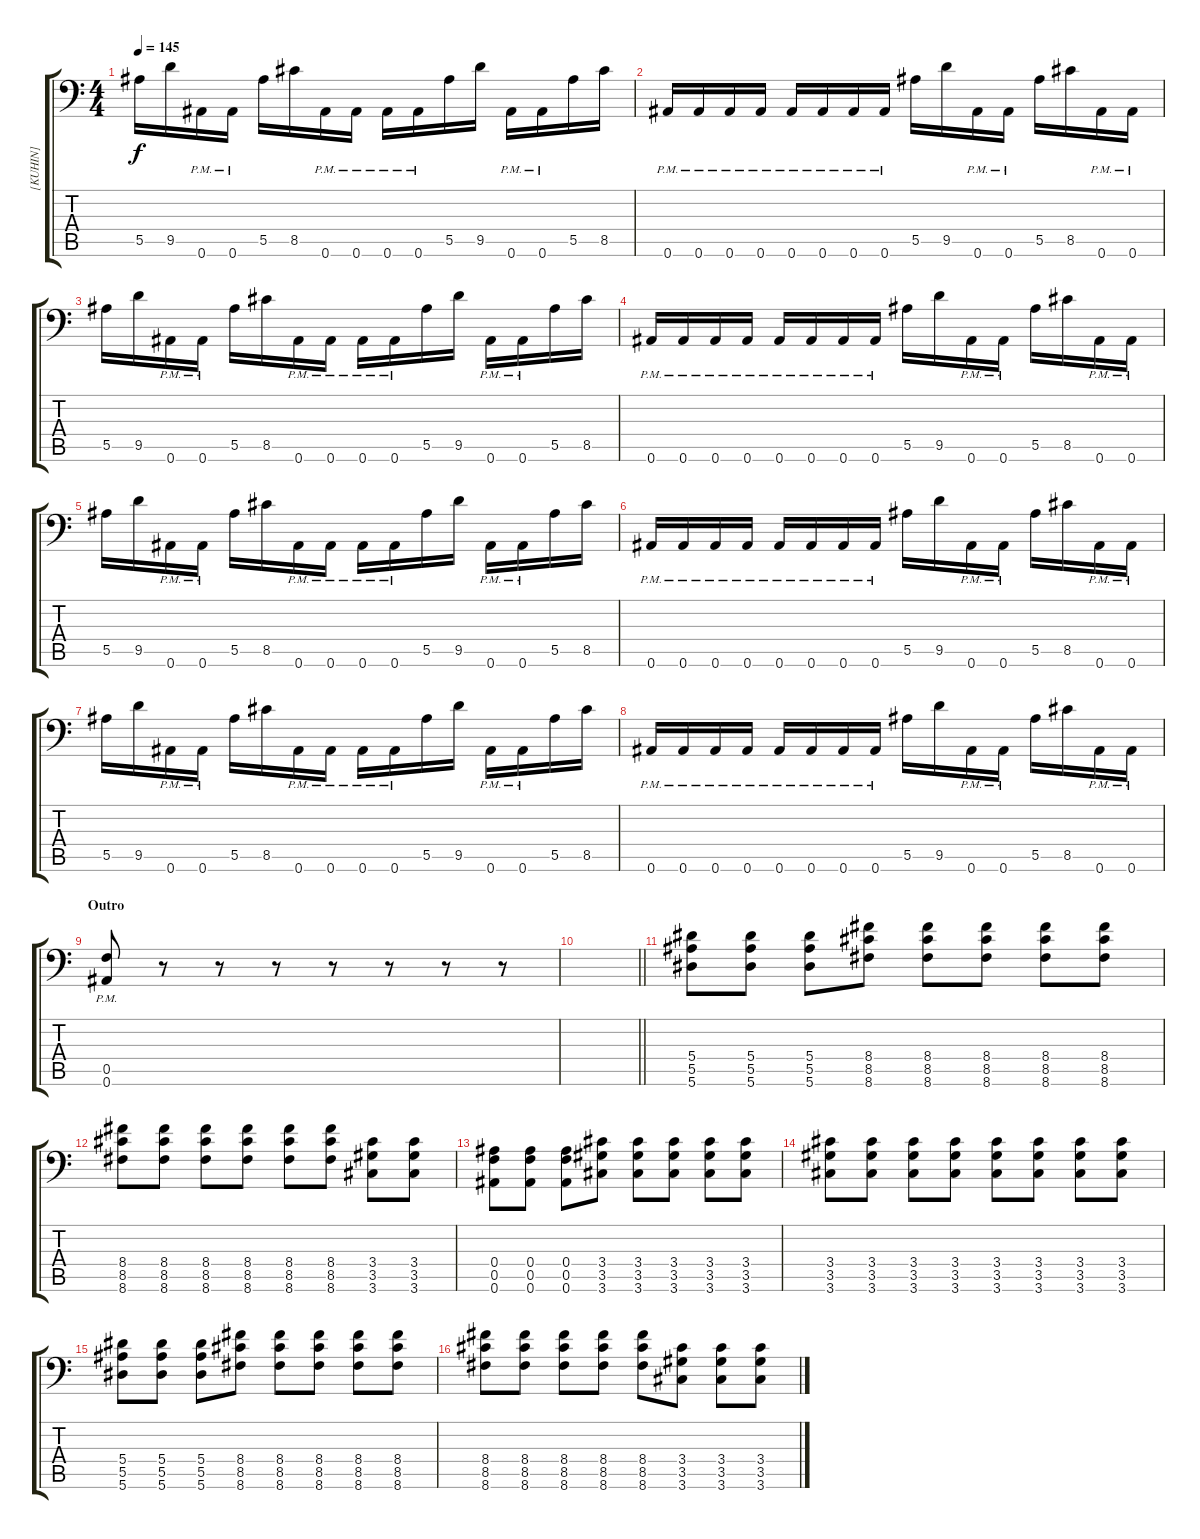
\track ("[KUHIN]" "[KUHIN]") {instrument distortionguitar}
\staff {score tabs}
\tuning (C4 G3 Eb3 Bb2 F2 Bb1) {hide}
\ts (4 4)
\tempo 145
\clef f4
\ks c
5.5.16{dy f} 9.5.16 0.6{pm}.16 0.6{pm}.16 5.5.16 8.5.16 0.6{pm}.16 0.6{pm}.16 0.6{pm}.16 0.6{pm}.16 5.5.16 9.5.16 0.6{pm}.16 0.6{pm}.16 5.5.16 8.5.16 |
0.6{pm}.16 0.6{pm}.16 0.6{pm}.16 0.6{pm}.16 0.6{pm}.16 0.6{pm}.16 0.6{pm}.16 0.6{pm}.16 5.5.16 9.5.16 0.6{pm}.16 0.6{pm}.16 5.5.16 8.5.16 0.6{pm}.16 0.6{pm}.16 |
5.5.16 9.5.16 0.6{pm}.16 0.6{pm}.16 5.5.16 8.5.16 0.6{pm}.16 0.6{pm}.16 0.6{pm}.16 0.6{pm}.16 5.5.16 9.5.16 0.6{pm}.16 0.6{pm}.16 5.5.16 8.5.16 |
0.6{pm}.16 0.6{pm}.16 0.6{pm}.16 0.6{pm}.16 0.6{pm}.16 0.6{pm}.16 0.6{pm}.16 0.6{pm}.16 5.5.16 9.5.16 0.6{pm}.16 0.6{pm}.16 5.5.16 8.5.16 0.6{pm}.16 0.6{pm}.16 |
5.5.16 9.5.16 0.6{pm}.16 0.6{pm}.16 5.5.16 8.5.16 0.6{pm}.16 0.6{pm}.16 0.6{pm}.16 0.6{pm}.16 5.5.16 9.5.16 0.6{pm}.16 0.6{pm}.16 5.5.16 8.5.16 |
0.6{pm}.16 0.6{pm}.16 0.6{pm}.16 0.6{pm}.16 0.6{pm}.16 0.6{pm}.16 0.6{pm}.16 0.6{pm}.16 5.5.16 9.5.16 0.6{pm}.16 0.6{pm}.16 5.5.16 8.5.16 0.6{pm}.16 0.6{pm}.16 |
5.5.16 9.5.16 0.6{pm}.16 0.6{pm}.16 5.5.16 8.5.16 0.6{pm}.16 0.6{pm}.16 0.6{pm}.16 0.6{pm}.16 5.5.16 9.5.16 0.6{pm}.16 0.6{pm}.16 5.5.16 8.5.16 |
0.6{pm}.16 0.6{pm}.16 0.6{pm}.16 0.6{pm}.16 0.6{pm}.16 0.6{pm}.16 0.6{pm}.16 0.6{pm}.16 5.5.16 9.5.16 0.6{pm}.16 0.6{pm}.16 5.5.16 8.5.16 0.6{pm}.16 0.6{pm}.16 |
\section ("" "Outro")
(0.5{pm} 0.6{pm}).8 r.8 r.8 r.8 r.8 r.8 r.8 r.8 |
\barLineRight lightlight
|
(5.4 5.5 5.6).8 (5.4 5.5 5.6).8 (5.4 5.5 5.6).8 (8.4 8.5 8.6).8 (8.4 8.5 8.6).8 (8.4 8.5 8.6).8 (8.4 8.5 8.6).8 (8.4 8.5 8.6).8 |
(8.4 8.5 8.6).8 (8.4 8.5 8.6).8 (8.4 8.5 8.6).8 (8.4 8.5 8.6).8 (8.4 8.5 8.6).8 (8.4 8.5 8.6).8 (3.4 3.5 3.6).8 (3.4 3.5 3.6).8 |
(0.4 0.5 0.6).8 (0.4 0.5 0.6).8 (0.4 0.5 0.6).8 (3.4 3.5 3.6).8 (3.4 3.5 3.6).8 (3.4 3.5 3.6).8 (3.4 3.5 3.6).8 (3.4 3.5 3.6).8 |
(3.4 3.5 3.6).8 (3.4 3.5 3.6).8 (3.4 3.5 3.6).8 (3.4 3.5 3.6).8 (3.4 3.5 3.6).8 (3.4 3.5 3.6).8 (3.4 3.5 3.6).8 (3.4 3.5 3.6).8 |
(5.4 5.5 5.6).8 (5.4 5.5 5.6).8 (5.4 5.5 5.6).8 (8.4 8.5 8.6).8 (8.4 8.5 8.6).8 (8.4 8.5 8.6).8 (8.4 8.5 8.6).8 (8.4 8.5 8.6).8 |
(8.4 8.5 8.6).8 (8.4 8.5 8.6).8 (8.4 8.5 8.6).8 (8.4 8.5 8.6).8 (8.4 8.5 8.6).8 (3.4 3.5 3.6).8 (3.4 3.5 3.6).8 (3.4 3.5 3.6).8
